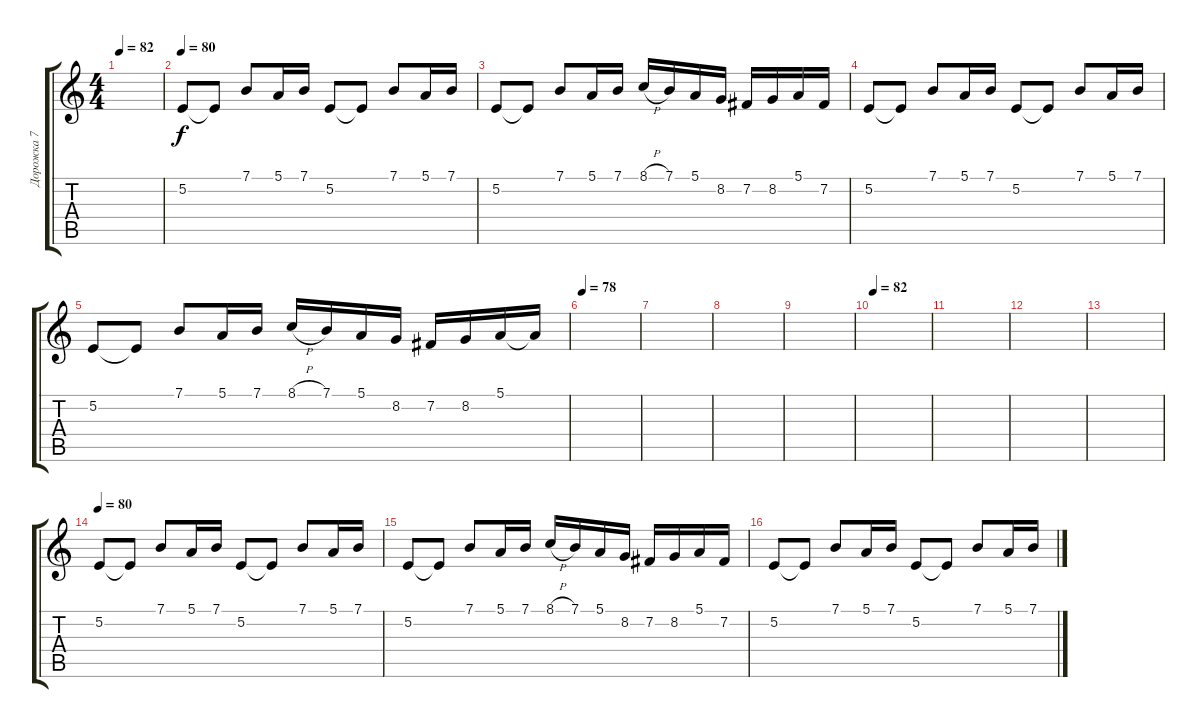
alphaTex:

\track ("Дорожка 7" "Дорожка 7") {instrument piccolo}
\staff {score tabs}
\tuning (E4 B3 G3 D3 A2 E2) {hide}
\ts (4 4)
\tempo 82
\clef g2
\ks c
|
\tempo 80
5.2.8 5.2{t}.8 7.1.8 5.1.16 7.1.16 5.2.8 5.2{t}.8 7.1.8 5.1.16 7.1.16 |
5.2.8 5.2{t}.8 7.1.8 5.1.16 7.1.16 8.1{h}.16 7.1.16 5.1.16 8.2.16 7.2.16 8.2.16 5.1.16 7.2.16 |
5.2.8 5.2{t}.8 7.1.8 5.1.16 7.1.16 5.2.8 5.2{t}.8 7.1.8 5.1.16 7.1.16 |
5.2.8 5.2{t}.8 7.1.8 5.1.16 7.1.16 8.1{h}.16 7.1.16 5.1.16 8.2.16 7.2.16 8.2.16 5.1.16 5.1{t}.16 |
\tempo 78
|
|
|
|
\tempo 82
|
|
|
|
\tempo 80
5.2.8 5.2{t}.8 7.1.8 5.1.16 7.1.16 5.2.8 5.2{t}.8 7.1.8 5.1.16 7.1.16 |
5.2.8 5.2{t}.8 7.1.8 5.1.16 7.1.16 8.1{h}.16 7.1.16 5.1.16 8.2.16 7.2.16 8.2.16 5.1.16 7.2.16 |
5.2.8 5.2{t}.8 7.1.8 5.1.16 7.1.16 5.2.8 5.2{t}.8 7.1.8 5.1.16 7.1.16
